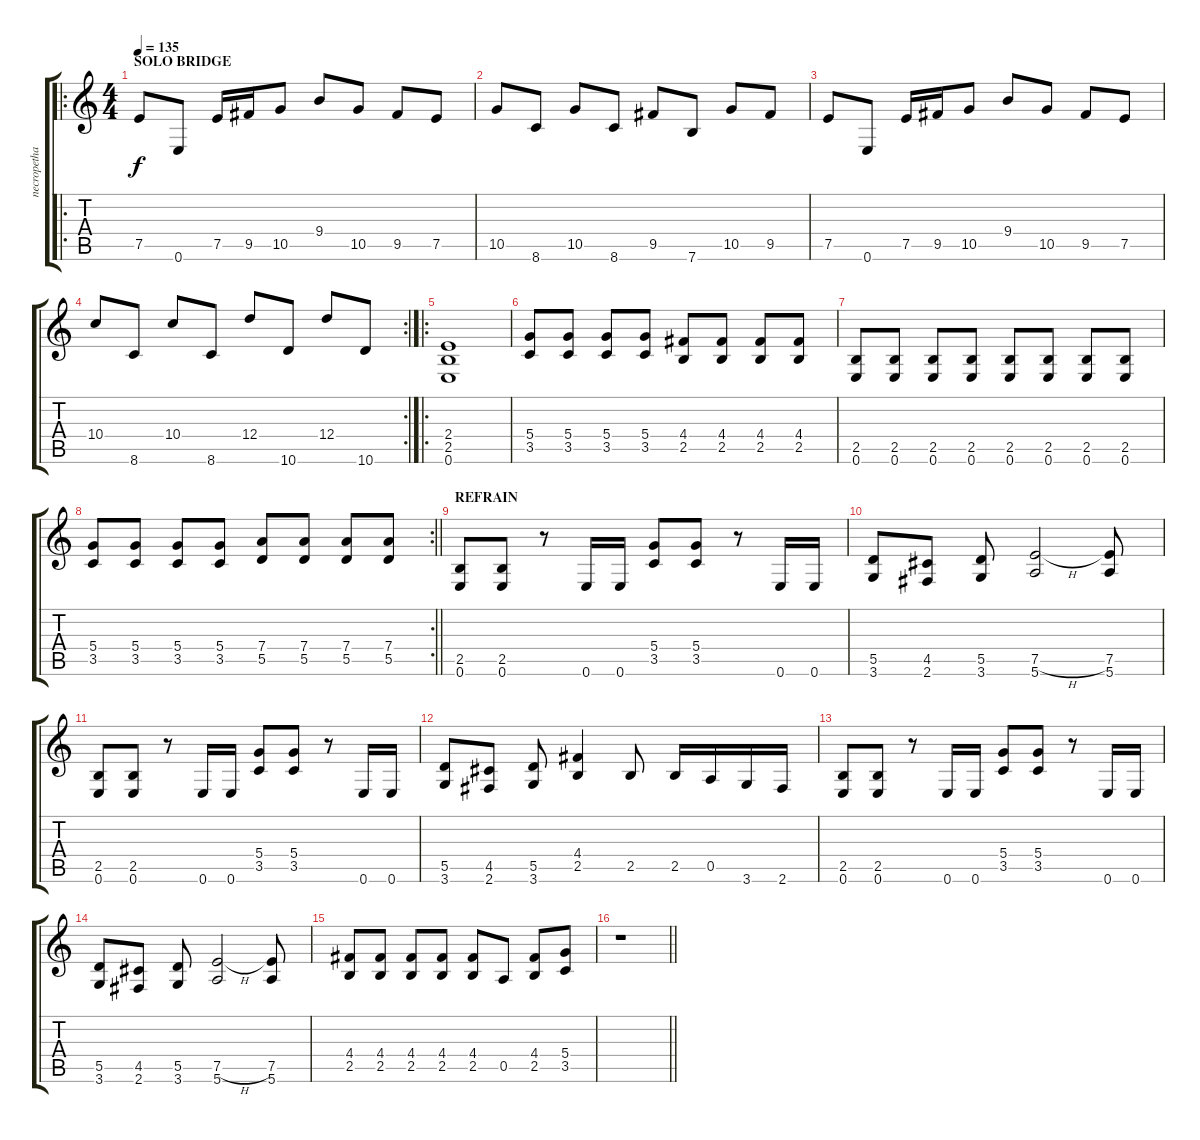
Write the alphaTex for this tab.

\track ("necropethamenos" "necropetha") {instrument overdrivenguitar}
\staff {score tabs}
\tuning (E4 B3 G3 D3 A2 E2) {hide}
\ro
\ts (4 4)
\section ("" "SOLO BRIDGE")
\tempo 135
\clef g2
\ks c
7.5.8{dy f} 0.6.8 7.5.16 9.5.16 10.5.8 9.4.8 10.5.8 9.5.8 7.5.8 |
10.5.8 8.6.8 10.5.8 8.6.8 9.5.8 7.6.8 10.5.8 9.5.8 |
7.5.8 0.6.8 7.5.16 9.5.16 10.5.8 9.4.8 10.5.8 9.5.8 7.5.8 |
\rc 2
10.4.8 8.6.8 10.4.8 8.6.8 12.4.8 10.6.8 12.4.8 10.6.8 |
\ro
(2.4 2.5 0.6).1 |
(5.4 3.5).8 (5.4 3.5).8 (5.4 3.5).8 (5.4 3.5).8 (4.4 2.5).8 (4.4 2.5).8 (4.4 2.5).8 (4.4 2.5).8 |
(2.5 0.6).8 (2.5 0.6).8 (2.5 0.6).8 (2.5 0.6).8 (2.5 0.6).8 (2.5 0.6).8 (2.5 0.6).8 (2.5 0.6).8 |
\rc 2
\barLineRight lightlight
(5.4 3.5).8 (5.4 3.5).8 (5.4 3.5).8 (5.4 3.5).8 (7.4 5.5).8 (7.4 5.5).8 (7.4 5.5).8 (7.4 5.5).8 |
\section ("" "REFRAIN")
(2.5 0.6).8 (2.5 0.6).8 r.8 0.6.16 0.6.16 (5.4 3.5).8 (5.4 3.5).8 r.8 0.6.16 0.6.16 |
(5.5 3.6).8 (4.5 2.6).8 (5.5 3.6).8 (7.5{h} 5.6).2 (7.5 5.6).8 |
(2.5 0.6).8 (2.5 0.6).8 r.8 0.6.16 0.6.16 (5.4 3.5).8 (5.4 3.5).8 r.8 0.6.16 0.6.16 |
(5.5 3.6).8 (4.5 2.6).8 (5.5 3.6).8 (4.4 2.5).4 2.5.8 2.5.16 0.5.16 3.6.16 2.6.16 |
(2.5 0.6).8 (2.5 0.6).8 r.8 0.6.16 0.6.16 (5.4 3.5).8 (5.4 3.5).8 r.8 0.6.16 0.6.16 |
(5.5 3.6).8 (4.5 2.6).8 (5.5 3.6).8 (7.5{h} 5.6).2 (7.5 5.6).8 |
(4.4 2.5).8 (4.4 2.5).8 (4.4 2.5).8 (4.4 2.5).8 (4.4 2.5).8 0.5.8 (4.4 2.5).8 (5.4 3.5).8 |
\barLineRight lightlight
r.1
